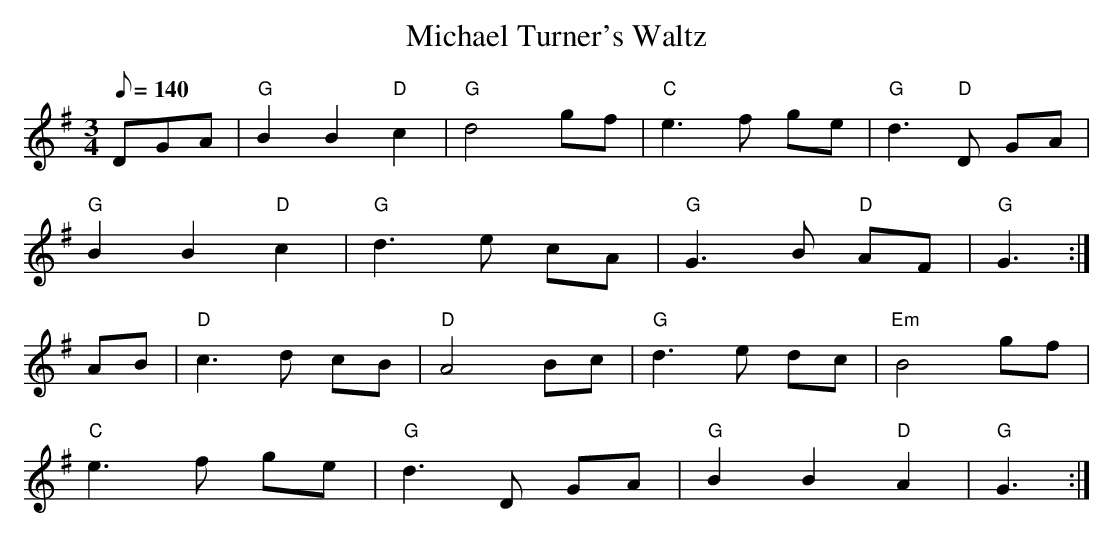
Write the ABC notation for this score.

X:1
T: Michael Turner's Waltz
M: 3/4
L: 1/8
Q: 140
K: Gmaj
DGA | "G" B2 B2 "D" c2 | "G" d4 gf | "C" e2>f2 ge | "G" d2>"D" D2 GA |
        "G" B2 B2 "D" c2 | "G" d2>e2 cA | "G" G3 B "D" AF | "G" G3 :|
AB | "D" c2>d2 cB | "D" A4 Bc | "G" d2>e2 dc | "Em" B4 gf |
         "C" e2>f2 ge | "G" d2>D2 GA | "G" B2 B2 "D" A2 | "G" G3 :|
